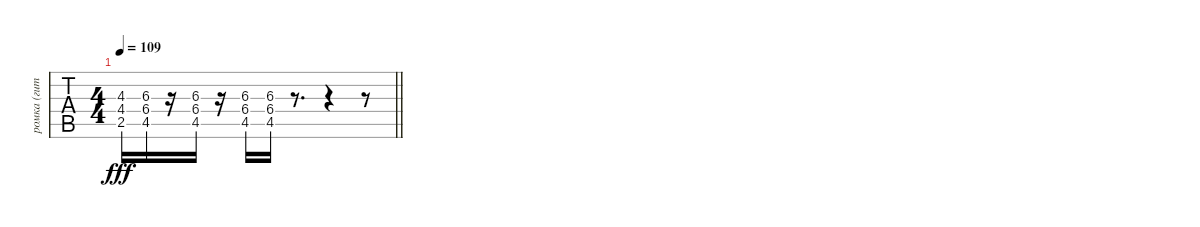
\track ("ромка (гитара)" "ромка (гит") {instrument distortionguitar}
\staff {tabs}
\tuning (E4 B3 G3 D3 A2 E2) {hide}
\ts (4 4)
\tempo 109
\clef g2
\barLineRight lightlight
\ks c
(4.3 4.4 2.5).16{dy fff} (6.3 6.4 4.5).16 r.16 (6.3 6.4 4.5).16 r.16 (6.3 6.4 4.5).16 (6.3 6.4 4.5).16 r.8{d} r.4 r.8
